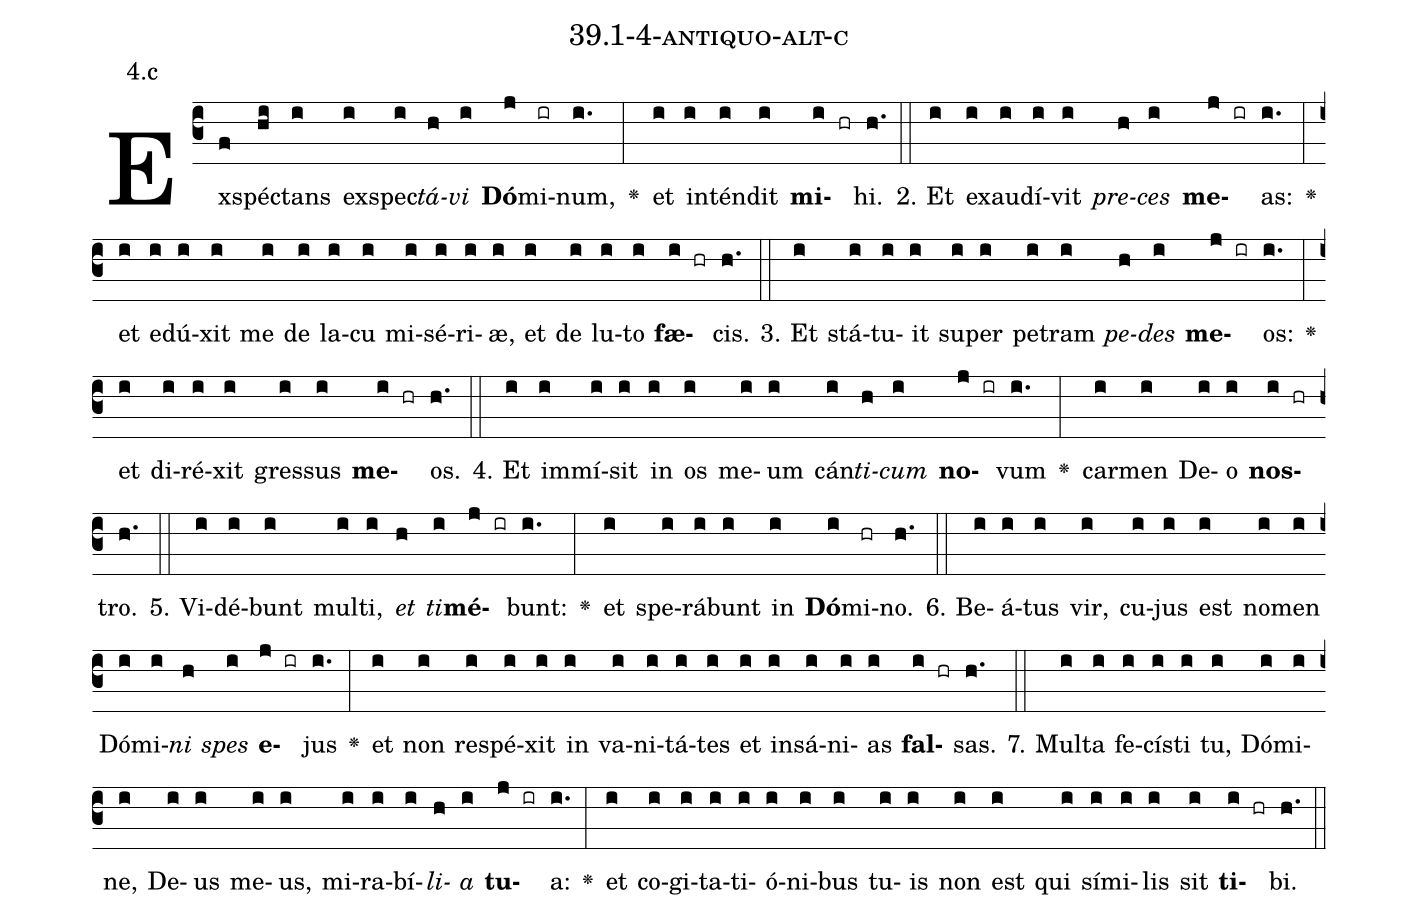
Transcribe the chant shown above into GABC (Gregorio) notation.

name: 39.1-4-antiquo-alt-c;
annotation: 4.c;
%%
(c3)Ex(f)spéc(hi)tans(i) ex(i)spec(i)<i>tá</i>(h)<i>vi</i>(i) <b>Dó</b>(j)mi(ir)num,(i.) <v>\greheightstar</v>(:) et(i) in(i)tén(i)dit(i) <b>mi</b>(i hr)hi.(h.) (::)
2. Et(i) ex(i)au(i)dí(i)vit(i) <i>pre</i>(h)<i>ces</i>(i) <b>me</b>(j ir)as:(i.) <v>\greheightstar</v>(:) et(i) e(i)dú(i)xit(i) me(i) de(i) la(i)cu(i) mi(i)sé(i)ri(i)æ,(i) et(i) de(i) lu(i)to(i) <b>fæ</b>(i hr)cis.(h.) (::)
3. Et(i) stá(i)tu(i)it(i) su(i)per(i) pe(i)tram(i) <i>pe</i>(h)<i>des</i>(i) <b>me</b>(j ir)os:(i.) <v>\greheightstar</v>(:) et(i) di(i)ré(i)xit(i) gres(i)sus(i) <b>me</b>(i hr)os.(h.) (::)
4. Et(i) im(i)mí(i)sit(i) in(i) os(i) me(i)um(i) cán(i)<i>ti</i>(h)<i>cum</i>(i) <b>no</b>(j ir)vum(i.) <v>\greheightstar</v>(:) car(i)men(i) De(i)o(i) <b>nos</b>(i hr)tro.(h.) (::)
5. Vi(i)dé(i)bunt(i) mul(i)ti,(i) <i>et</i>(h) <i>ti</i>(i)<b>mé</b>(j ir)bunt:(i.) <v>\greheightstar</v>(:) et(i) spe(i)rá(i)bunt(i) in(i) <b>Dó</b>(i)mi(hr)no.(h.) (::)
6. Be(i)á(i)tus(i) vir,(i) cu(i)jus(i) est(i) no(i)men(i) Dó(i)mi(i)<i>ni</i>(h) <i>spes</i>(i) <b>e</b>(j ir)jus(i.) <v>\greheightstar</v>(:) et(i) non(i) re(i)spé(i)xit(i) in(i) va(i)ni(i)tá(i)tes(i) et(i) in(i)sá(i)ni(i)as(i) <b>fal</b>(i hr)sas.(h.) (::)
7. Mul(i)ta(i) fe(i)cís(i)ti(i) tu,(i) Dó(i)mi(i)ne,(i) De(i)us(i) me(i)us,(i) mi(i)ra(i)bí(i)<i>li</i>(h)<i>a</i>(i) <b>tu</b>(j ir)a:(i.) <v>\greheightstar</v>(:) et(i) co(i)gi(i)ta(i)ti(i)ó(i)ni(i)bus(i) tu(i)is(i) non(i) est(i) qui(i) sí(i)mi(i)lis(i) sit(i) <b>ti</b>(i hr)bi.(h.) (::)
